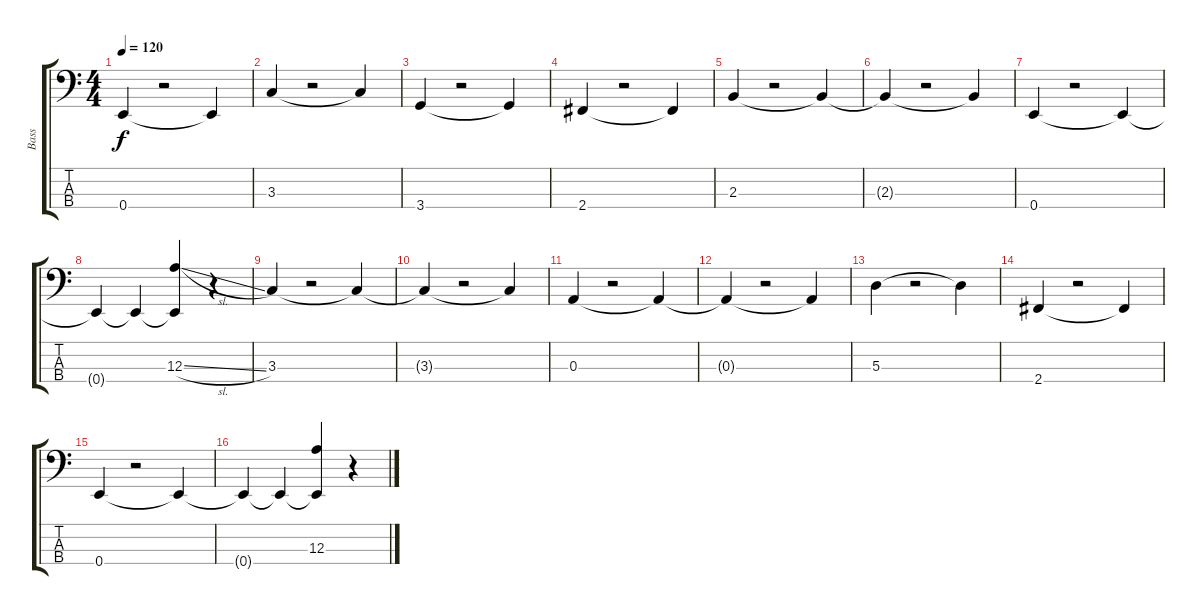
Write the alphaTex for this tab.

\track ("Bass" "Bass") {instrument electricbassfinger}
\staff {score tabs}
\tuning (G2 D2 A1 E1) {hide}
\ts (4 4)
\tempo 120
\clef f4
\ks c
0.4{t}.4{dy f} r.2 0.4{t}.4 |
3.3.4 r.2 3.3{t}.4 |
3.4.4 r.2 3.4{t}.4 |
2.4.4 r.2 2.4{t}.4 |
2.3.4 r.2 2.3{t}.4 |
2.3{t}.4 r.2 2.3{t}.4 |
0.4.4 r.2 0.4{t}.4 |
0.4{t}.4 0.4{t}.4 (12.3{sl} 0.4{t}).4 r.4 |
3.3.4 r.2 3.3{t}.4 |
3.3{t}.4 r.2 3.3{t}.4 |
0.3.4 r.2 0.3{t}.4 |
0.3{t}.4 r.2 0.3{t}.4 |
5.3.4 r.2 5.3{t}.4 |
2.4.4 r.2 2.4{t}.4 |
0.4.4 r.2 0.4{t}.4 |
0.4{t}.4 0.4{t}.4 (12.3{sl} 0.4{t}).4 r.4
